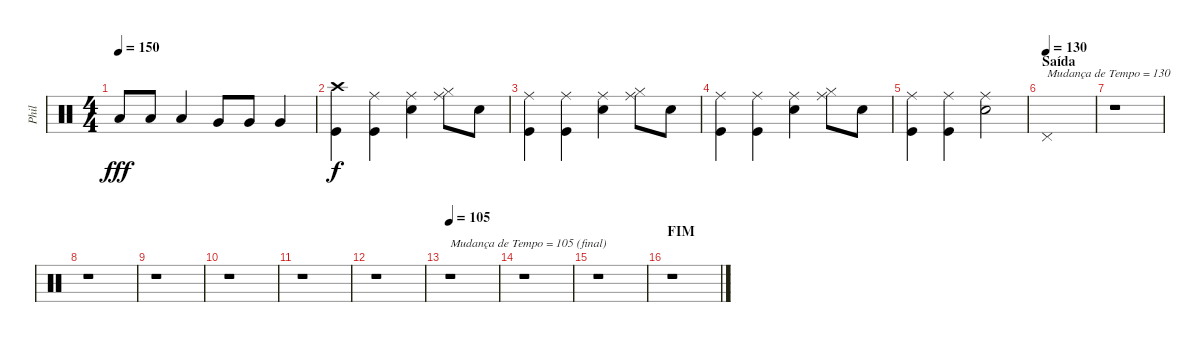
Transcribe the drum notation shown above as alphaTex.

\track ("Phil" "Phil") {instrument percussion}
\staff {score}
\articulation defaults
\ts (4 4)
\tempo 150
\clef neutral
\ks c "Low Tom (hit)".8{dy fff} "Low Tom (hit)".8 "Low Tom (hit)".4 "Very Low Tom (hit)".8 "Very Low Tom (hit)".8 "Very Low Tom (hit)".4
|
("Kick (hit)" "Crash high (hit)").4{dy f} ("Kick (hit)" "Ride (middle)").4 ("Snare (hit) 2" "Ride (middle)").4 ("Hi-Hat (closed)" "Ride (middle)").8 "Snare (hit) 2".8 |
("Kick (hit)" "Ride (middle)").4 ("Kick (hit)" "Ride (middle)").4 ("Snare (hit) 2" "Ride (middle)").4 ("Hi-Hat (closed)" "Ride (middle)").8 "Snare (hit) 2".8 |
("Kick (hit)" "Ride (middle)").4 ("Kick (hit)" "Ride (middle)").4 ("Snare (hit) 2" "Ride (middle)").4 ("Hi-Hat (closed)" "Ride (middle)").8 "Snare (hit) 2".8 |
("Kick (hit)" "Ride (middle)").4 ("Kick (hit)" "Ride (middle)").4 ("Snare (hit) 2" "Ride (middle)").2 |
\section ("" "Saída")
\tempo (130)
"Pedal Hi-Hat (hit)".1{txt "Mudança de Tempo = 130"} |
r.1 |
r.1 |
r.1 |
r.1 |
r.1 |
r.1 |
\tempo 105
r.1{txt "Mudança de Tempo = 105 (final)"} |
r.1 |
r.1 |
\section ("" "FIM")
r.1
